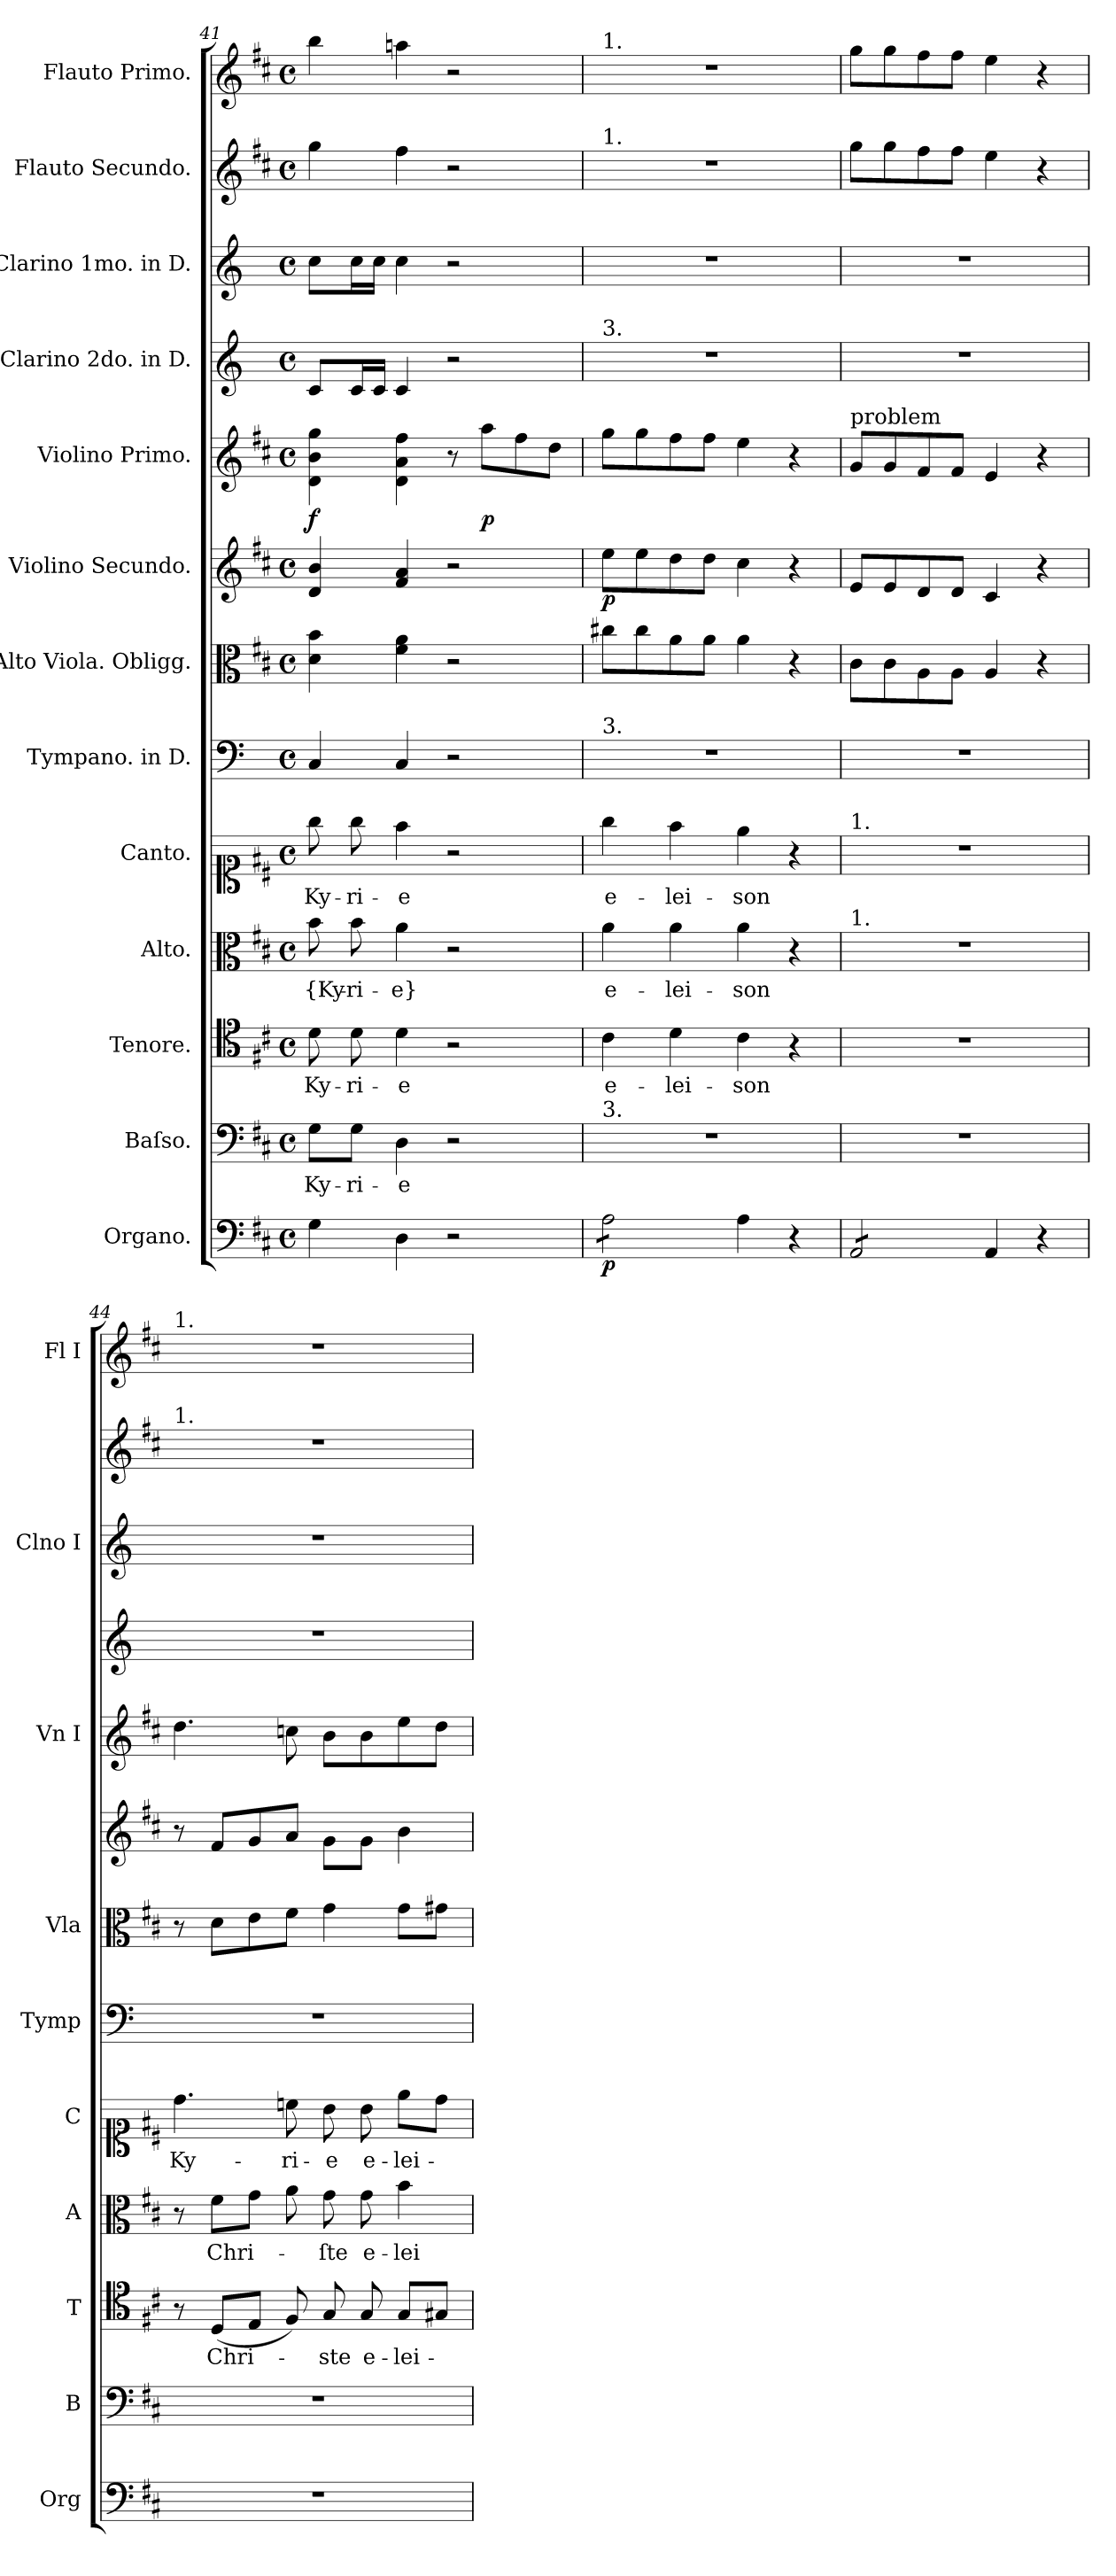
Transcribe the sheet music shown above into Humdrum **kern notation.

**kern	**dynam	**kern	**text	**kern	**text	**kern	**text	**kern	**text	**kern	**kern	**kern	**dynam	**kern	**dynam	**kern	**kern	**kern	**kern
*part13	*part13	*part12	*part12	*part11	*part11	*part10	*part10	*part9	*part9	*part8	*part7	*part6	*part6	*part5	*part5	*part4	*part3	*part2	*part1
*staff13	*staff13	*staff12	*staff12	*staff11	*staff11	*staff10	*staff10	*staff9	*staff9	*staff8	*staff7	*staff6	*staff6	*staff5	*staff5	*staff4	*staff3	*staff2	*staff1
*I"Organo.	*	*I"Baſso.	*	*I"Tenore.	*	*I"Alto.	*	*I"Canto.	*	*I"Tympano. in D.	*I"Alto Viola. Obligg.	*I"Violino Secundo.	*	*I"Violino Primo.	*	*I"Clarino 2do. in D.	*I"Clarino 1mo. in D.	*I"Flauto Secundo.	*I"Flauto Primo.
*I'Org	*	*I'B	*	*I'T	*	*I'A	*	*I'C	*	*I'Tymp	*I'Vla	*	*	*I'Vn I	*	*	*I'Clno I	*	*I'Fl I
*clefF4	*	*clefF4	*	*clefC4	*	*clefC3	*	*clefC1	*	*clefF4	*clefC3	*clefG2	*	*clefG2	*	*clefG2	*clefG2	*clefG2	*clefG2
*	*	*	*	*	*	*	*	*	*	*ITrd-1c-2	*	*	*	*	*	*ITrd-1c-2	*ITrd-1c-2	*	*
*k[f#c#]	*	*k[f#c#]	*	*k[f#c#]	*	*k[f#c#]	*	*k[f#c#]	*	*k[f#c#]	*k[f#c#]	*k[f#c#]	*	*k[f#c#]	*	*k[f#c#]	*k[f#c#]	*k[f#c#]	*k[f#c#]
*D:	*	*D:	*	*D:	*	*D:	*	*D:	*	*	*D:	*D:	*	*D:	*	*	*	*D:	*D:
*M4/4	*	*M4/4	*	*M4/4	*	*M4/4	*	*M4/4	*	*M4/4	*M4/4	*M4/4	*	*M4/4	*	*M4/4	*M4/4	*M4/4	*M4/4
*met(c)	*	*met(c)	*	*met(c)	*	*met(c)	*	*met(c)	*	*met(c)	*met(c)	*met(c)	*	*met(c)	*	*met(c)	*met(c)	*met(c)	*met(c)
=41	=41	=41	=41	=41	=41	=41	=41	=41	=41	=41	=41	=41	=41	=41	=41	=41	=41	=41	=41
4G\	.	8G\L	Ky-	8d\	Ky-	8b\	{Ky-	8gg\	Ky-	4D/	4d\ 4b\	4d/ 4b/	.	4d\ 4b\ 4gg\	f	8d/L	8dd\L	4gg\	4bb\
.	.	8G\J	-ri-	8d\	-ri-	8b\	-ri-	8gg\	-ri-	.	.	.	.	.	.	16d/L	16dd\L	.	.
.	.	.	.	.	.	.	.	.	.	.	.	.	.	.	.	16d/JJ	16dd\JJ	.	.
4D\	.	4D\	-e	4d\	-e	4a\	-e}	4ff#\	-e	4D/	4f#\ 4a\	4f#/ 4a/	.	4d\ 4a\ 4ff#\	.	4d/	4dd\	4ff#\	4aan\
2r	.	2r	.	2r	.	2r	.	2r	.	2r	2r	2r	.	8r	.	2r	2r	2r	2r
.	.	.	.	.	.	.	.	.	.	.	.	.	.	8aa\L	p	.	.	.	.
.	.	.	.	.	.	.	.	.	.	.	.	.	.	8ff#\	.	.	.	.	.
.	.	.	.	.	.	.	.	.	.	.	.	.	.	8dd\J	.	.	.	.	.
=42	=42	=42	=42	=42	=42	=42	=42	=42	=42	=42	=42	=42	=42	=42	=42	=42	=42	=42	=42
!	!	!	!	!	!	!	!	!	!	!	!	!	!	!	!	!	!	!	!LO:TX:a:t=1.
!	!	!	!	!	!	!	!	!	!	!	!	!	!	!	!	!	!	!LO:TX:a:t=1.	!
!	!	!	!	!	!	!	!	!	!	!	!	!	!	!	!	!LO:TX:a:t=3.	!	!	!
!	!	!	!	!	!	!	!	!	!	!LO:TX:a:t=3.	!	!	!	!	!	!	!	!	!
!	!	!LO:TX:a:t=3.	!	!	!	!	!	!	!	!	!	!	!	!	!	!	!	!	!
*tremolo	*	*	*	*	*	*	*	*	*	*	*	*	*	*	*	*	*	*	*
8A\L	p	1r	.	4c#\	e-	4a\	e-	4gg\	e-	1r	8cc#X\L	8ee\L	p	8gg\L	.	1r	1r	1r	1r
8A\	.	.	.	.	.	.	.	.	.	.	8cc#\	8ee\	.	8gg\	.	.	.	.	.
8A\	.	.	.	4d\	-lei-	4a\	-lei-	4ff#\	-lei-	.	8a\	8dd\	.	8ff#\	.	.	.	.	.
8A\J	.	.	.	.	.	.	.	.	.	.	8a\J	8dd\J	.	8ff#\J	.	.	.	.	.
*Xtremolo	*	*	*	*	*	*	*	*	*	*	*	*	*	*	*	*	*	*	*
4A\	.	.	.	4c#\	-son	4a\	-son	4ee\	-son	.	4a\	4cc#\	.	4ee\	.	.	.	.	.
4r	.	.	.	4r	.	4r	.	4r	.	.	4r	4r	.	4r	.	.	.	.	.
=43	=43	=43	=43	=43	=43	=43	=43	=43	=43	=43	=43	=43	=43	=43	=43	=43	=43	=43	=43
!	!	!	!	!	!	!	!	!	!	!	!	!	!	!LO:TX:a:t=problem	!	!	!	!	!
!	!	!	!	!	!	!	!	!LO:TX:a:t=1.	!	!	!	!	!	!	!	!	!	!	!
!	!	!	!	!	!	!LO:TX:a:t=1.	!	!	!	!	!	!	!	!	!	!	!	!	!
*tremolo	*	*	*	*	*	*	*	*	*	*	*	*	*	*	*	*	*	*	*
8AA/L	.	1r	.	1r	.	1r	.	1r	.	1r	8c#\L	8e/L	.	8g/L	.	1r	1r	8gg\L	8gg\L
8AA/	.	.	.	.	.	.	.	.	.	.	8c#\	8e/	.	8g/	.	.	.	8gg\	8gg\
8AA/	.	.	.	.	.	.	.	.	.	.	8A\	8d/	.	8f#/	.	.	.	8ff#\	8ff#\
8AA/J	.	.	.	.	.	.	.	.	.	.	8A\J	8d/J	.	8f#/J	.	.	.	8ff#\J	8ff#\J
*Xtremolo	*	*	*	*	*	*	*	*	*	*	*	*	*	*	*	*	*	*	*
4AA/	.	.	.	.	.	.	.	.	.	.	4A/	4c#/	.	4e/	.	.	.	4ee\	4ee\
4r	.	.	.	.	.	.	.	.	.	.	4r	4r	.	4r	.	.	.	4r	4r
=44	=44	=44	=44	=44	=44	=44	=44	=44	=44	=44	=44	=44	=44	=44	=44	=44	=44	=44	=44
!	!	!	!	!	!	!	!	!	!	!	!	!	!	!	!	!	!	!	!LO:TX:a:t=1.
!	!	!	!	!	!	!	!	!	!	!	!	!	!	!	!	!	!	!LO:TX:a:t=1.	!
1r	.	1r	.	8r	.	8r	.	4.dd\	Ky-	1r	8r	8r	.	4.dd\	.	1r	1r	1r	1r
.	.	.	.	(8D/L	Chri-	8f#\L	Chri-	.	.	.	8d\L	8f#/L	.	.	.	.	.	.	.
.	.	.	.	8E/J	.	8g\J	.	.	.	.	8e\	8g/	.	.	.	.	.	.	.
.	.	.	.	8F#/)	.	8a\	.	8ccn\	-ri-	.	8f#\J	8a/J	.	8ccn\	.	.	.	.	.
.	.	.	.	8G/	-ste	8g\	-ſte	8b\	-e	.	4g\	8g\L	.	8b\L	.	.	.	.	.
.	.	.	.	8G/	e-	8g\	e-	8b\	e-	.	.	8g\J	.	8b\	.	.	.	.	.
.	.	.	.	8G/L	-lei-	4b\	-lei-	8ee\L	-lei-	.	8g\L	4b\	.	8ee\	.	.	.	.	.
.	.	.	.	8G#X/J	.	.	.	8dd\J	.	.	8g#X\J	.	.	8dd\J	.	.	.	.	.
=	=	=	=	=	=	=	=	=	=	=	=	=	=	=	=	=	=	=	=
*-	*-	*-	*-	*-	*-	*-	*-	*-	*-	*-	*-	*-	*-	*-	*-	*-	*-	*-	*-
